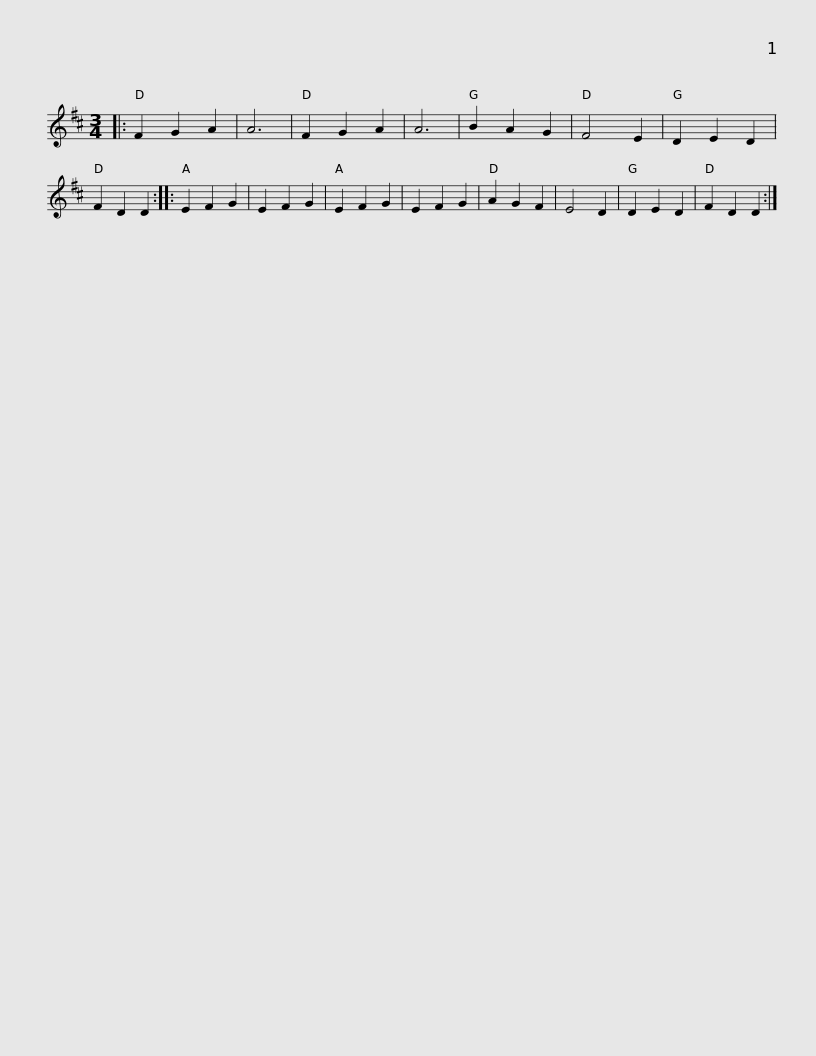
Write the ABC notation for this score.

X:1
L:1/8
M:3/4
I:linebreak $
K:D
V:1 treble
V:1
|: F2 G2 A2 | A6 | F2 G2 A2 | A6 | B2 A2 G2 | %5
 F4 E2 | D2 E2 D2 | F2 D2 D2 :: E2 F2 G2 | E2 F2 G2 | %10
 E2 F2 G2 | E2 F2 G2 |$ A2 G2 F2 | E4 D2 | D2 E2 D2 | %15
 F2 D2 D2 :| %16
